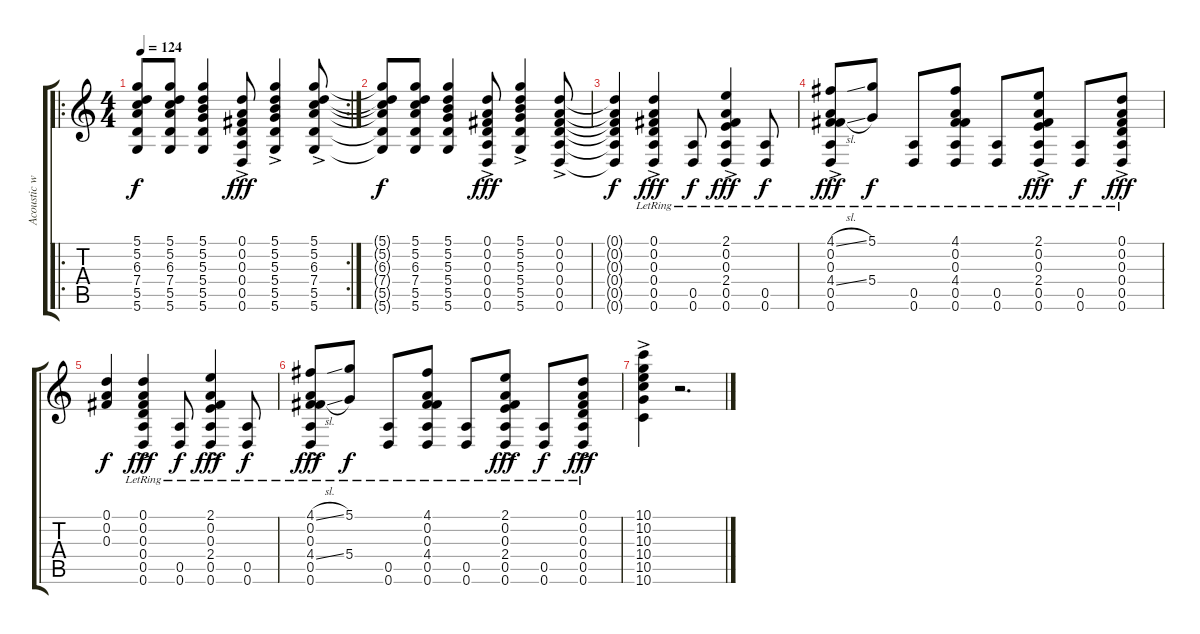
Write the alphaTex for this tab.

\track ("Acoustic w/dist" "Acoustic w") {instrument distortionguitar}
\staff {score tabs}
\tuning (D4 A3 Gb3 D3 A2 D2) {hide}
\ro
\rc 2
\ts (4 4)
\tempo 124
\clef g2
\ks c
(5.1{t} 5.2{t} 6.3{t} 7.4{t} 5.5{t} 5.6{t}).8{dy f} (5.1 5.2 6.3 7.4 5.5 5.6).8 (5.1 5.2 5.3 5.4 5.5 5.6).4 (0.1{ac} 0.2{ac} 0.3{ac} 0.4{ac} 0.5{ac} 0.6{ac}).8{dy fff} (5.1{ac} 5.2{ac} 5.3{ac} 5.4{ac} 5.5{ac} 5.6{ac}).4 (5.1{ac} 5.2{ac} 6.3{ac} 7.4{ac} 5.5{ac} 5.6{ac}).8 |
(5.1{t} 5.2{t} 6.3{t} 7.4{t} 5.5{t} 5.6{t}).8{dy f} (5.1 5.2 6.3 7.4 5.5 5.6).8 (5.1 5.2 5.3 5.4 5.5 5.6).4 (0.1{ac} 0.2{ac} 0.3{ac} 0.4{ac} 0.5{ac} 0.6{ac}).8{dy fff} (5.1{ac} 5.2{ac} 5.3{ac} 5.4{ac} 5.5{ac} 5.6{ac}).4 (0.1{ac} 0.2{ac} 0.3{ac} 0.4{ac} 0.5{ac} 0.6{ac}).8 |
(0.1{t} 0.2{t} 0.3{t} 0.4{t} 0.5{t} 0.6{t}).4{dy f} (0.1{ac lr} 0.2{ac lr} 0.3{ac lr} 0.4{ac lr} 0.5{ac lr} 0.6{ac lr}).4{dy fff} (0.5{lr} 0.6{lr}).8{dy f} (2.1{ac lr} 0.2{ac lr} 0.3{ac lr} 2.4{ac lr} 0.5{ac lr} 0.6{ac lr}).4{dy fff} (0.5{lr} 0.6{lr}).8{dy f} |
(4.1{sl ac} 0.2{ac lr} 0.3{ac lr} 4.4{sl ac} 0.5{ac lr} 0.6{ac lr}).8{dy fff} (5.1{lr} 5.4{lr}).8{dy f} (0.5{lr} 0.6{lr}).8 (4.1{lr} 0.2{lr} 0.3{lr} 4.4{lr} 0.5{lr} 0.6{lr}).8 (0.5{lr} 0.6{lr}).8 (2.1{ac lr} 0.2{ac lr} 0.3{ac lr} 2.4{ac lr} 0.5{ac lr} 0.6{ac lr}).8{dy fff} (0.5{lr} 0.6{lr}).8{dy f} (0.1{ac lr} 0.2{ac lr} 0.3{ac lr} 0.4{ac lr} 0.5{ac lr} 0.6{ac lr}).8{dy fff} |
(0.1 0.2 0.3).4{dy f} (0.1{ac lr} 0.2{ac lr} 0.3{ac lr} 0.4{ac lr} 0.5{ac lr} 0.6{ac lr}).4{dy fff} (0.5{lr} 0.6{lr}).8{dy f} (2.1{ac lr} 0.2{ac lr} 0.3{ac lr} 2.4{ac lr} 0.5{ac lr} 0.6{ac lr}).4{dy fff} (0.5{lr} 0.6{lr}).8{dy f} |
(4.1{sl ac} 0.2{ac lr} 0.3{ac lr} 4.4{sl ac} 0.5{ac lr} 0.6{ac lr}).8{dy fff} (5.1{lr} 5.4{lr}).8{dy f} (0.5{lr} 0.6{lr}).8 (4.1{lr} 0.2{lr} 0.3{lr} 4.4{lr} 0.5{lr} 0.6{lr}).8 (0.5{lr} 0.6{lr}).8 (2.1{ac lr} 0.2{ac lr} 0.3{ac lr} 2.4{ac lr} 0.5{ac lr} 0.6{ac lr}).8{dy fff} (0.5{lr} 0.6{lr}).8{dy f} (0.1{ac lr} 0.2{ac lr} 0.3{ac lr} 0.4{ac lr} 0.5{ac lr} 0.6{ac lr}).8{dy fff} |
(10.1{ac} 10.2{ac} 10.3{ac} 10.4{ac} 10.5{ac} 10.6{ac}).4 r.2{d}
